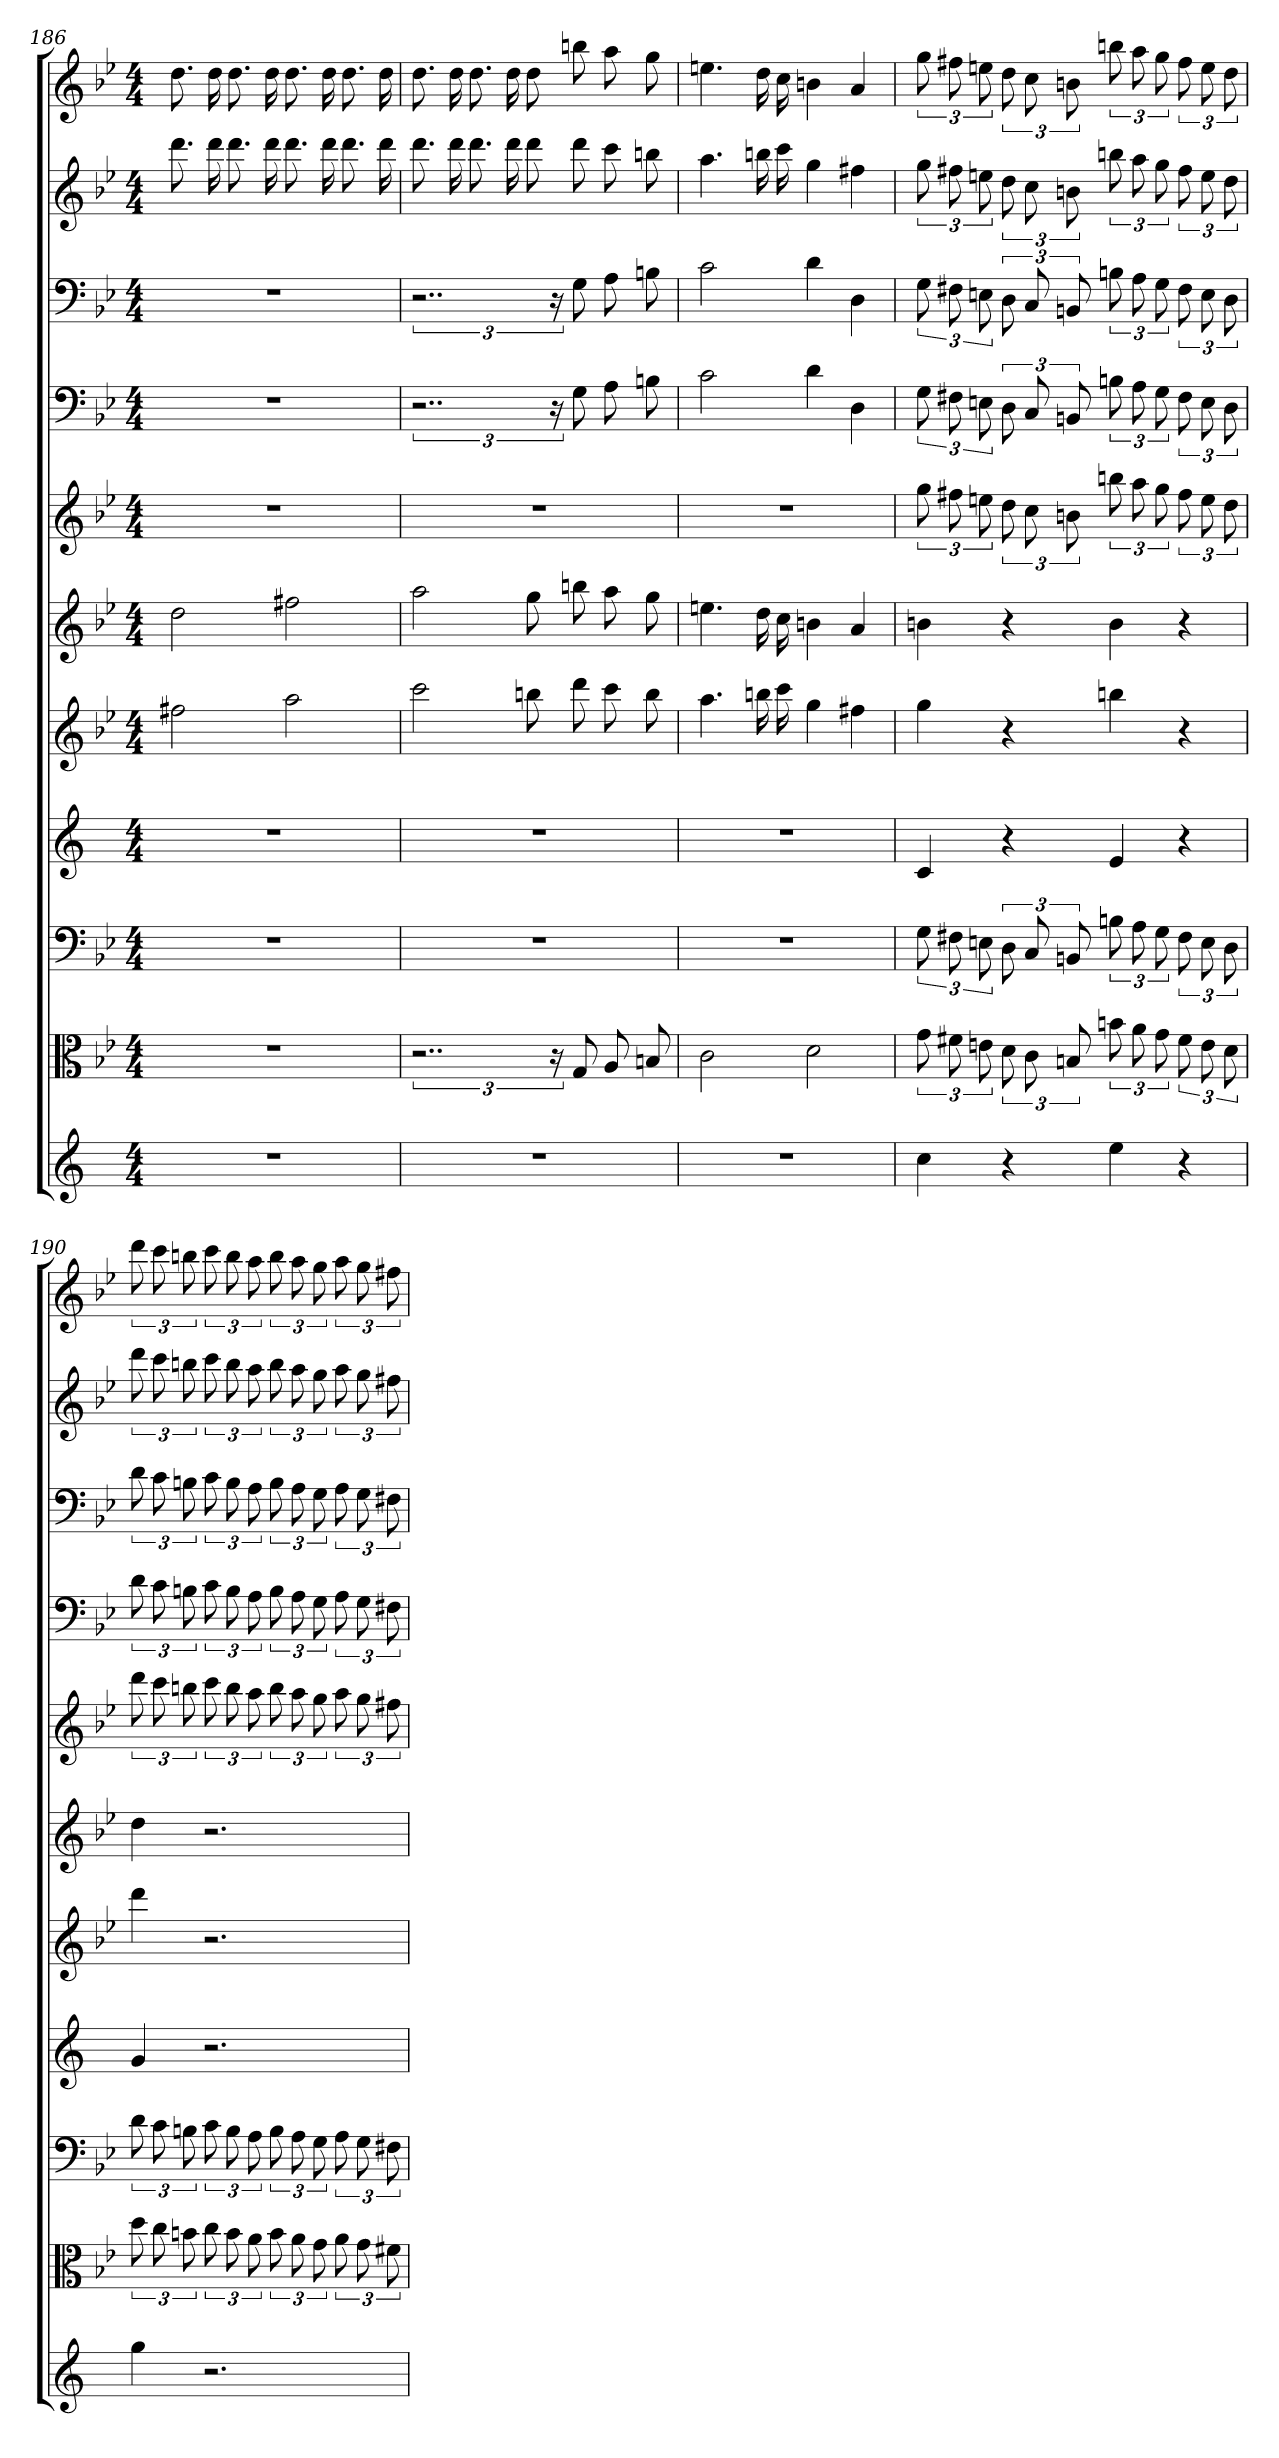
**kern	**kern	**kern	**kern	**kern	**kern	**kern	**kern	**kern	**kern	**kern
*part11	*part10	*part9	*part8	*part7	*part6	*part5	*part4	*part3	*part2	*part1
*staff11	*staff10	*staff9	*staff8	*staff7	*staff6	*staff5	*staff4	*staff3	*staff2	*staff1
*	*clefC3	*clefF4	*	*	*	*	*clefF4	*clefF4	*	*
*k[]	*k[b-e-]	*k[b-e-]	*k[]	*k[b-e-]	*k[b-e-]	*k[b-e-]	*k[b-e-]	*k[b-e-]	*k[b-e-]	*k[b-e-]
*M4/4	*M4/4	*M4/4	*M4/4	*M4/4	*M4/4	*M4/4	*M4/4	*M4/4	*M4/4	*M4/4
=186	=186	=186	=186	=186	=186	=186	=186	=186	=186	=186
1r	1r	1r	1r	2ff#X	2dd	1r	1r	1r	8.ddd	8.dd
.	.	.	.	.	.	.	.	.	16ddd	16dd
.	.	.	.	.	.	.	.	.	8.ddd	8.dd
.	.	.	.	.	.	.	.	.	16ddd	16dd
.	.	.	.	2aa	2ff#X	.	.	.	8.ddd	8.dd
.	.	.	.	.	.	.	.	.	16ddd	16dd
.	.	.	.	.	.	.	.	.	8.ddd	8.dd
.	.	.	.	.	.	.	.	.	16ddd	16dd
=187	=187	=187	=187	=187	=187	=187	=187	=187	=187	=187
1r	3..r	1r	1r	2ccc	2aa	1r	3..r	3..r	8.ddd	8.dd
.	.	.	.	.	.	.	.	.	16ddd	16dd
.	.	.	.	.	.	.	.	.	8.ddd	8.dd
.	.	.	.	.	.	.	.	.	16ddd	16dd
.	.	.	.	8bbn	8gg	.	.	.	8ddd	8dd
.	24r	.	.	.	.	.	24r	24r	.	.
.	8G	.	.	8ddd	8bbn	.	8G	8G	8ddd	8bbn
.	8A	.	.	8ccc	8aa	.	8A	8A	8ccc	8aa
.	8Bn	.	.	8bb	8gg	.	8Bn	8Bn	8bbn	8gg
=188	=188	=188	=188	=188	=188	=188	=188	=188	=188	=188
1r	2c	1r	1r	4.aa	4.een	1r	2c	2c	4.aa	4.een
.	.	.	.	16bbn	16dd	.	.	.	16bbn	16dd
.	.	.	.	16ccc	16cc	.	.	.	16ccc	16cc
.	2d	.	.	4gg	4bn	.	4d	4d	4gg	4bn
.	.	.	.	4ff#X	4a	.	4D	4D	4ff#X	4a
=189	=189	=189	=189	=189	=189	=189	=189	=189	=189	=189
4cc	12g	12G	4c	4gg	4bn	12gg	12G	12G	12gg	12gg
.	12f#X	12F#X	.	.	.	12ff#X	12F#X	12F#X	12ff#X	12ff#X
.	12en	12En	.	.	.	12een	12En	12En	12een	12een
4r	12d	12D	4r	4r	4r	12dd	12D	12D	12dd	12dd
.	12c	12C	.	.	.	12cc	12C	12C	12cc	12cc
.	12Bn	12BBn	.	.	.	12bn	12BBn	12BBn	12bn	12bn
4ee	12bn	12Bn	4e	4bbn	4b	12bbn	12Bn	12Bn	12bbn	12bbn
.	12a	12A	.	.	.	12aa	12A	12A	12aa	12aa
.	12g	12G	.	.	.	12gg	12G	12G	12gg	12gg
4r	12f#	12F#	4r	4r	4r	12ff#	12F#	12F#	12ff#	12ff#
.	12e	12E	.	.	.	12ee	12E	12E	12ee	12ee
.	12d	12D	.	.	.	12dd	12D	12D	12dd	12dd
=190	=190	=190	=190	=190	=190	=190	=190	=190	=190	=190
4gg	12dd	12d	4g	4ddd	4dd	12ddd	12d	12d	12ddd	12ddd
.	12cc	12c	.	.	.	12ccc	12c	12c	12ccc	12ccc
.	12bn	12Bn	.	.	.	12bbn	12Bn	12Bn	12bbn	12bbn
2.r	12cc	12c	2.r	2.r	2.r	12ccc	12c	12c	12ccc	12ccc
.	12b	12B	.	.	.	12bb	12B	12B	12bb	12bb
.	12a	12A	.	.	.	12aa	12A	12A	12aa	12aa
.	12b	12B	.	.	.	12bb	12B	12B	12bb	12bb
.	12a	12A	.	.	.	12aa	12A	12A	12aa	12aa
.	12g	12G	.	.	.	12gg	12G	12G	12gg	12gg
.	12a	12A	.	.	.	12aa	12A	12A	12aa	12aa
.	12g	12G	.	.	.	12gg	12G	12G	12gg	12gg
.	12f#X	12F#X	.	.	.	12ff#X	12F#X	12F#X	12ff#X	12ff#X
=	=	=	=	=	=	=	=	=	=	=
*-	*-	*-	*-	*-	*-	*-	*-	*-	*-	*-
